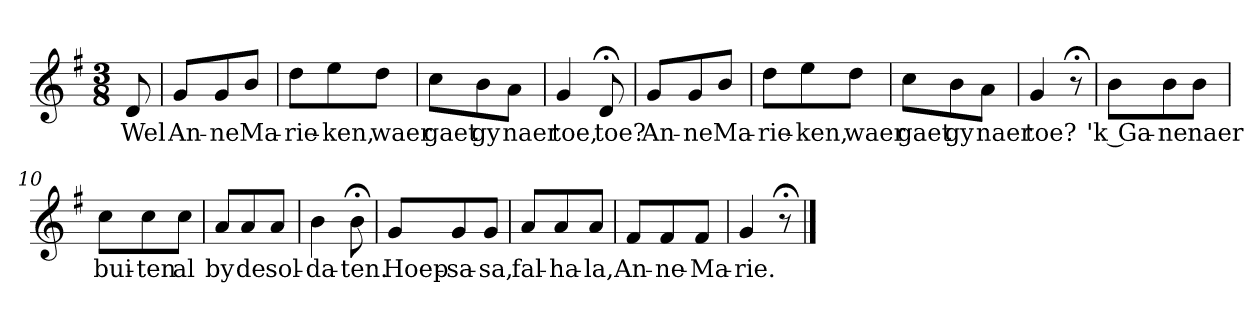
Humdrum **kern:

**kern	**text
*part1	*part1
*staff1	*staff1
*k[f#]	*
*G:	*
*M3/8	*
*MM120	*
=	=
8d	Wel
=1	=1
8gL	An-
8g	-ne
8bJ	Ma-
=2	=2
8ddL	-rie-
8ee	-ken,
8ddJ	waer
=3	=3
8ccL	gaet
8b	gy
8aJ	naer
=4	=4
4g	toe,
8d;<	toe?
=5	=5
8gL	An-
8g	-ne
8bJ	Ma-
=6	=6
8ddL	-rie-
8ee	-ken,
8ddJ	waer
=7	=7
8ccL	gaet
8b	gy
8aJ	naer
=8	=8
4g	toe?
8r;<	.
=9	=9
8bL	'k Ga-
8b	-ne
8bJ	naer
=10	=10
8ccL	bui-
8cc	-ten
8ccJ	al
=11	=11
8aL	by
8a	de
8aJ	sol-
=12	=12
4b	-da-
8b;<	-ten.
=13	=13
8gL	Hoep-
8g	-sa-
8gJ	-sa,
=14	=14
8aL	fal-
8a	-ha-
8aJ	-la,
=15	=15
8f#L	An-
8f#	-ne-
8f#J	-Ma-
=16	=16
4g	-rie.
8r;<	.
==	==
*-	*-
